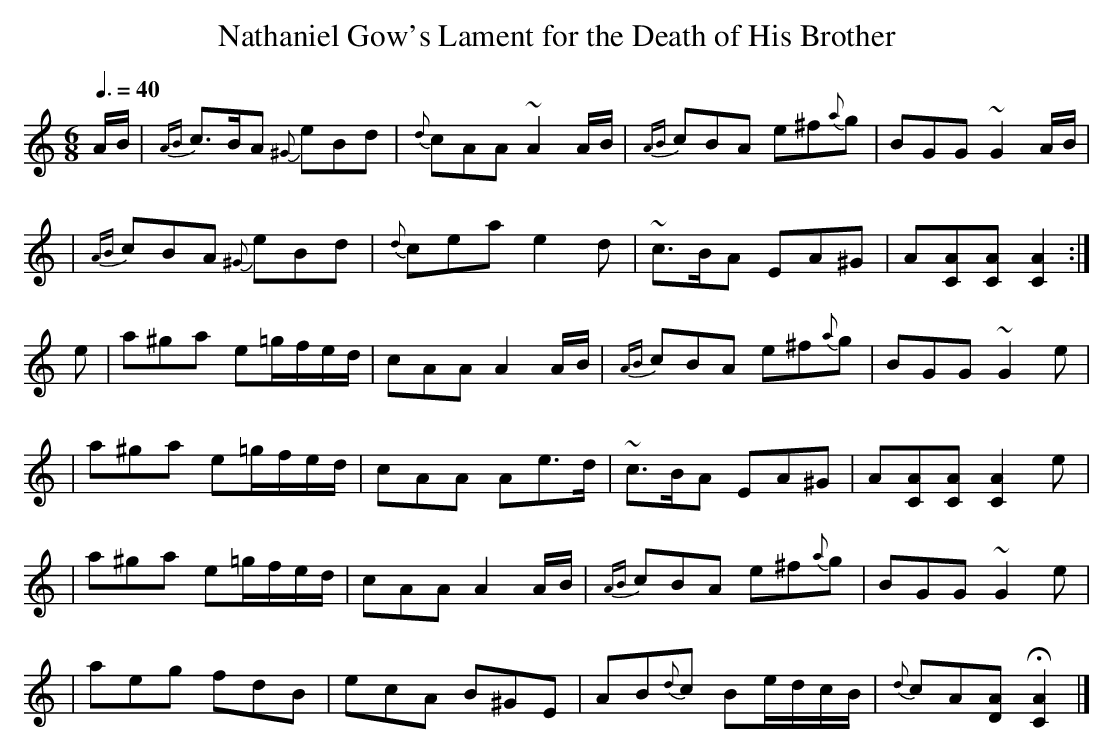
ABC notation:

X:1
T: Nathaniel Gow's Lament for the Death of His Brother
Q: 3/8=40
M: 6/8
L: 1/8
K: Am
A/B/ \
| {AB}c>BA {^G}eBd | {d}cAA ~A2A/B/ \
| {AB}cBA e^f{a}g | BGG ~G2A/B/ |
| {AB}cBA {^G}eBd | {d}cea e2d \
| ~c>BA EA^G | A[AC][AC] [A2C2] :|
e \
| a^ga e=g/f/e/d/ | cAA A2A/B/ \
| {AB}cBA e^f{a}g |  BGG ~G2e |
| a^ga e=g/f/e/d/ | cAA Ae>d \
| ~c>BA EA^G | A[AC][AC] [A2C2]e |
| a^ga e=g/f/e/d/ | cAA A2A/B/ \
| {AB}cBA e^f{a}g |  BGG ~G2e |
| aeg fdB | ecA B^GE \
| AB{d}c Be/d/c/B/ | {d}cA[AD] H[A2C2] |]
